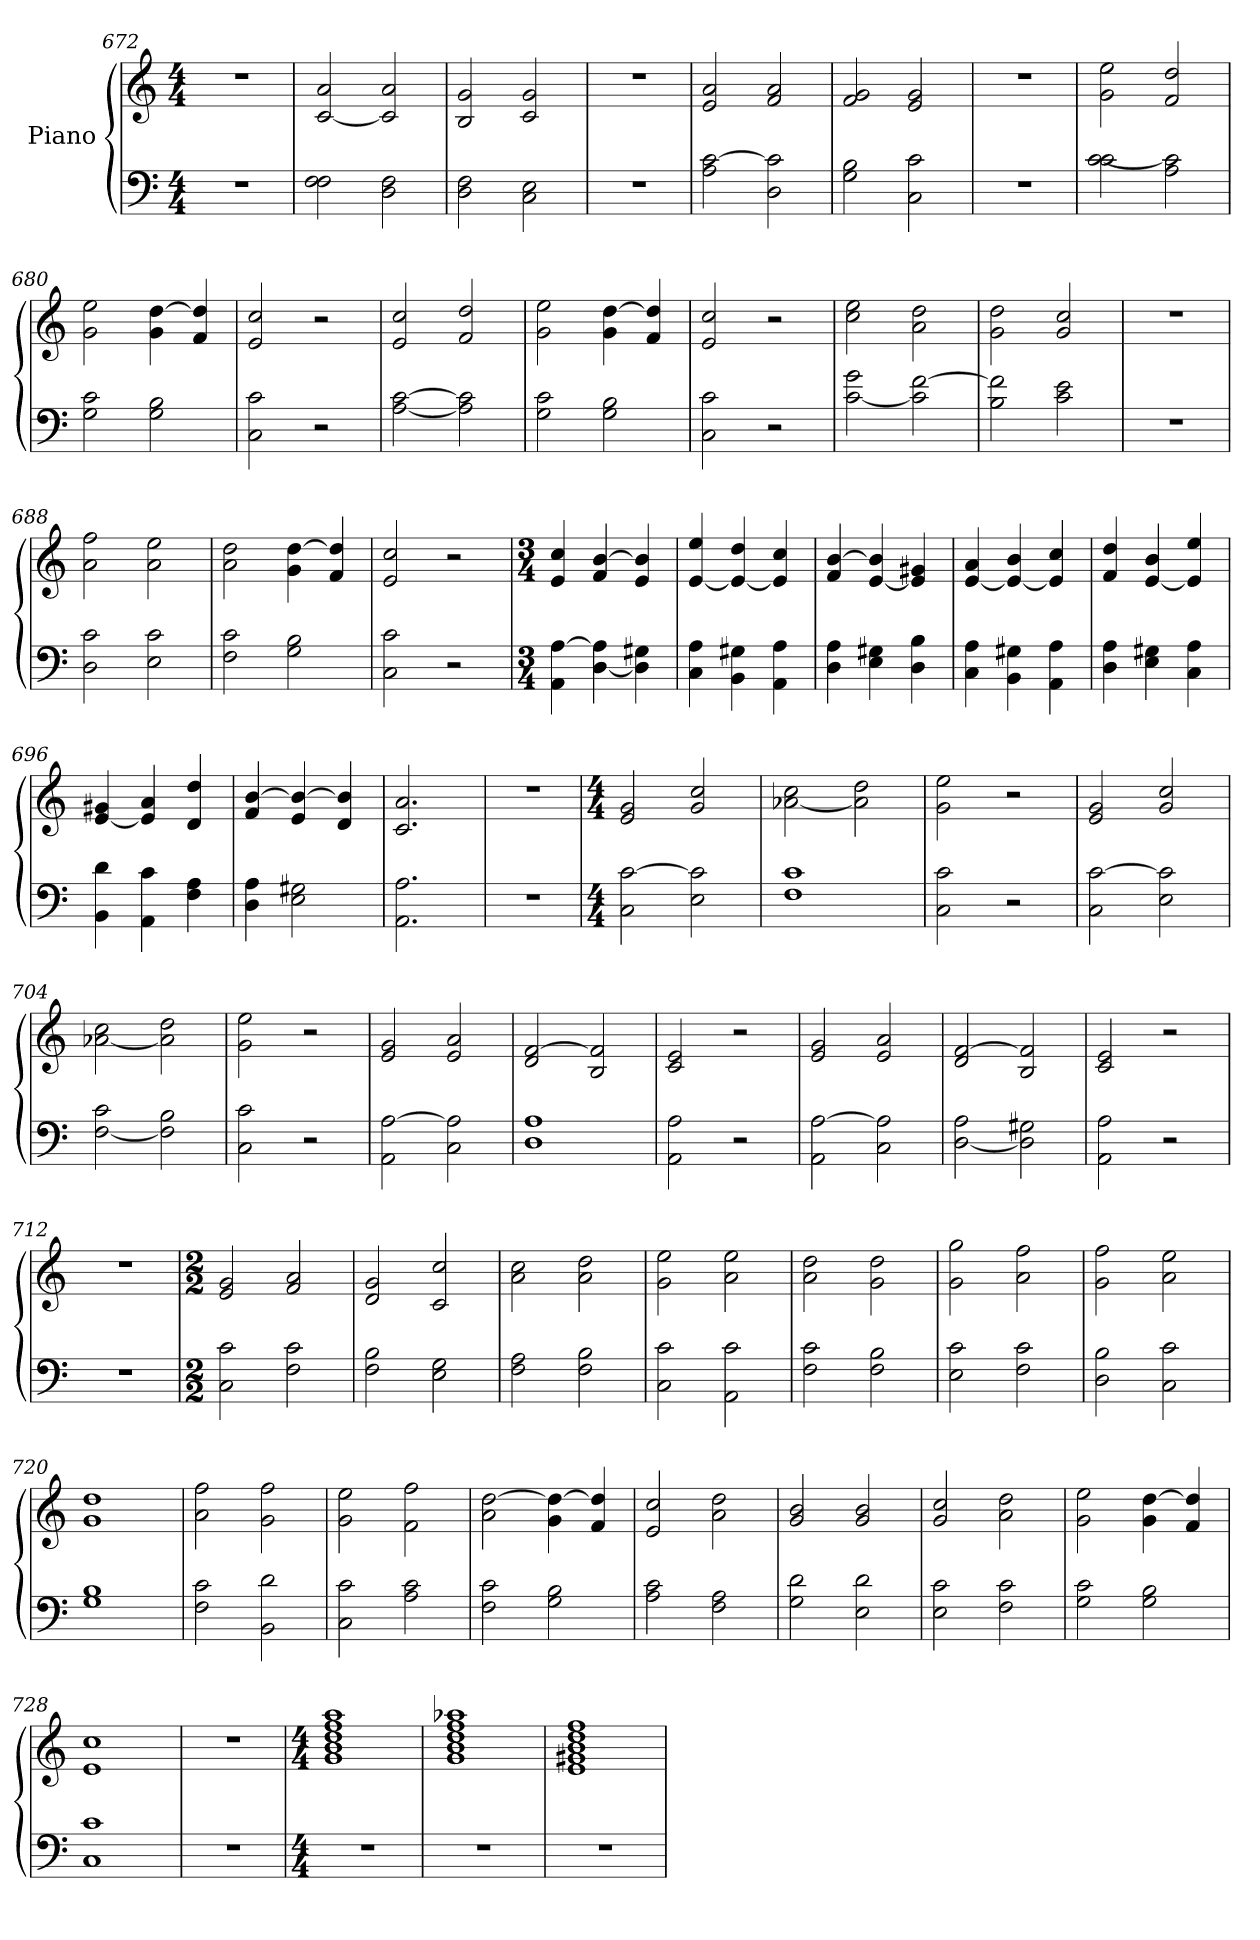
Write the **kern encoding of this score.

**kern	**kern
*part1	*part1
*staff2	*staff1
*I"Piano	*
*clefF4	*clefG2
*k[]	*k[]
*C:	*C:
*M4/4	*M4/4
=672	=672
1r	1r
=673	=673
2F\ 2F\	[2c/ 2a/
2D\ 2F\	2c/] 2a/
=674	=674
2D\ 2F\	2B/ 2g/
2C\ 2E\	2c/ 2g/
=675	=675
1r	1r
!!LO:LB:g=z
=676	=676
2A\ [2c\	2e/ 2a/
2D\ 2c\]	2f/ 2a/
=677	=677
2G\ 2B\	2f/ 2g/
2C\ 2c\	2e/ 2g/
=678	=678
1r	1r
=679	=679
[2c\ 2c\	2g\ 2ee\
2A\ 2c\]	2f/ 2dd/
=680	=680
2G\ 2c\	2g\ 2ee\
2G\ 2B\	4g\ [4dd\
.	4f/ 4dd/]
=681	=681
2C\ 2c\	2e/ 2cc/
2r	2r
=682	=682
[2A\ [2c\	2e/ 2cc/
2A\] 2c\]	2f/ 2dd/
!!LO:LB:g=z
=683	=683
2G\ 2c\	2g\ 2ee\
2G\ 2B\	4g\ [4dd\
.	4f/ 4dd/]
=684	=684
2C\ 2c\	2e/ 2cc/
2r	2r
=685	=685
[2c\ 2g\	2cc\ 2ee\
2c\] [2f\	2a\ 2dd\
=686	=686
2B\ 2f\]	2g\ 2dd\
2c\ 2e\	2g/ 2cc/
=687	=687
1r	1r
=688	=688
2D\ 2c\	2a\ 2ff\
2E\ 2c\	2a\ 2ee\
=689	=689
2F\ 2c\	2a\ 2dd\
2G\ 2B\	4g\ [4dd\
.	4f/ 4dd/]
!!LO:PB:g=z
=690	=690
2C\ 2c\	2e/ 2cc/
2r	2r
=691	=691
*M3/4	*M3/4
4AA\ [4A\	4e/ 4cc/
[4D\ 4A\]	4f/ [4b/
4D\] 4G#X\	4e/ 4b/]
=692	=692
4C\ 4A\	[4e/ 4ee/
4BB\ 4G#X\	4e/_ 4dd/
4AA\ 4A\	4e/] 4cc/
=693	=693
4D\ 4A\	4f/ [4b/
4E\ 4G#X\	[4e/ 4b/]
4D\ 4B\	4e/] 4g#X/
=694	=694
4C\ 4A\	[4e/ 4a/
4BB\ 4G#X\	4e/_ 4b/
4AA\ 4A\	4e/] 4cc/
=695	=695
4D\ 4A\	4f/ 4dd/
4E\ 4G#X\	[4e/ 4b/
4C\ 4A\	4e/] 4ee/
=696	=696
4BB\ 4d\	[4e/ 4g#X/
4AA\ 4c\	4e/] 4a/
4F\ 4A\	4d/ 4dd/
!!LO:LB:g=z
=697	=697
4D\ 4A\	4f/ [4b/
2E\ 2G#X\	4e/ 4b/_
.	4d/ 4b/]
=698	=698
2.AA\ 2.A\	2.c/ 2.a/
=699	=699
2.r	2.r
=700	=700
*M4/4	*M4/4
2C\ [2c\	2e/ 2g/
2E\ 2c\]	2g/ 2cc/
=701	=701
1F 1c	[2a-X\ 2cc\
.	2a-\] 2dd\
=702	=702
2C\ 2c\	2g\ 2ee\
2r	2r
=703	=703
2C\ [2c\	2e/ 2g/
2E\ 2c\]	2g/ 2cc/
!!LO:LB:g=z
=704	=704
[2F\ 2c\	[2a-X\ 2cc\
2F\] 2B\	2a-\] 2dd\
=705	=705
2C\ 2c\	2g\ 2ee\
2r	2r
=706	=706
2AA\ [2A\	2e/ 2g/
2C\ 2A\]	2e/ 2a/
=707	=707
1D 1A	2d/ [2f/
.	2B/ 2f/]
=708	=708
2AA\ 2A\	2c/ 2e/
2r	2r
=709	=709
2AA\ [2A\	2e/ 2g/
2C\ 2A\]	2e/ 2a/
=710	=710
[2D\ 2A\	2d/ [2f/
2D\] 2G#X\	2B/ 2f/]
!!LO:LB:g=z
=711	=711
2AA\ 2A\	2c/ 2e/
2r	2r
=712	=712
1r	1r
=713	=713
*M2/2	*M2/2
2C\ 2c\	2e/ 2g/
2F\ 2c\	2f/ 2a/
=714	=714
2F\ 2B\	2d/ 2g/
2E\ 2G\	2c/ 2cc/
=715	=715
2F\ 2A\	2a\ 2cc\
2F\ 2B\	2a\ 2dd\
=716	=716
2C\ 2c\	2g\ 2ee\
2AA\ 2c\	2a\ 2ee\
=717	=717
2F\ 2c\	2a\ 2dd\
2F\ 2B\	2g\ 2dd\
!!LO:LB:g=z
=718	=718
2E\ 2c\	2g\ 2gg\
2F\ 2c\	2a\ 2ff\
=719	=719
2D\ 2B\	2g\ 2ff\
2C\ 2c\	2a\ 2ee\
=720	=720
1G 1B	1g 1dd
=721	=721
2F\ 2c\	2a\ 2ff\
2BB\ 2d\	2g\ 2ff\
=722	=722
2C\ 2c\	2g\ 2ee\
2A\ 2c\	2f\ 2ff\
=723	=723
2F\ 2c\	2a\ [2dd\
2G\ 2B\	4g\ 4dd\_
.	4f/ 4dd/]
=724	=724
2A\ 2c\	2e/ 2cc/
2F\ 2A\	2a\ 2dd\
!!LO:PB:g=z
=725	=725
2G\ 2d\	2g/ 2b/
2E\ 2d\	2g/ 2b/
=726	=726
2E\ 2c\	2g/ 2cc/
2F\ 2c\	2a\ 2dd\
=727	=727
2G\ 2c\	2g\ 2ee\
2G\ 2B\	4g\ [4dd\
.	4f/ 4dd/]
=728	=728
1C 1c	1e 1cc
=729	=729
1r	1r
=730	=730
*M4/4	*M4/4
1r	1g 1b 1dd 1ff 1aa
=731	=731
1r	1g 1b 1dd 1ff 1aa-X
!!LO:LB:g=z
=732	=732
1r	1e 1g#X 1b 1dd 1ff
=	=
*-	*-
